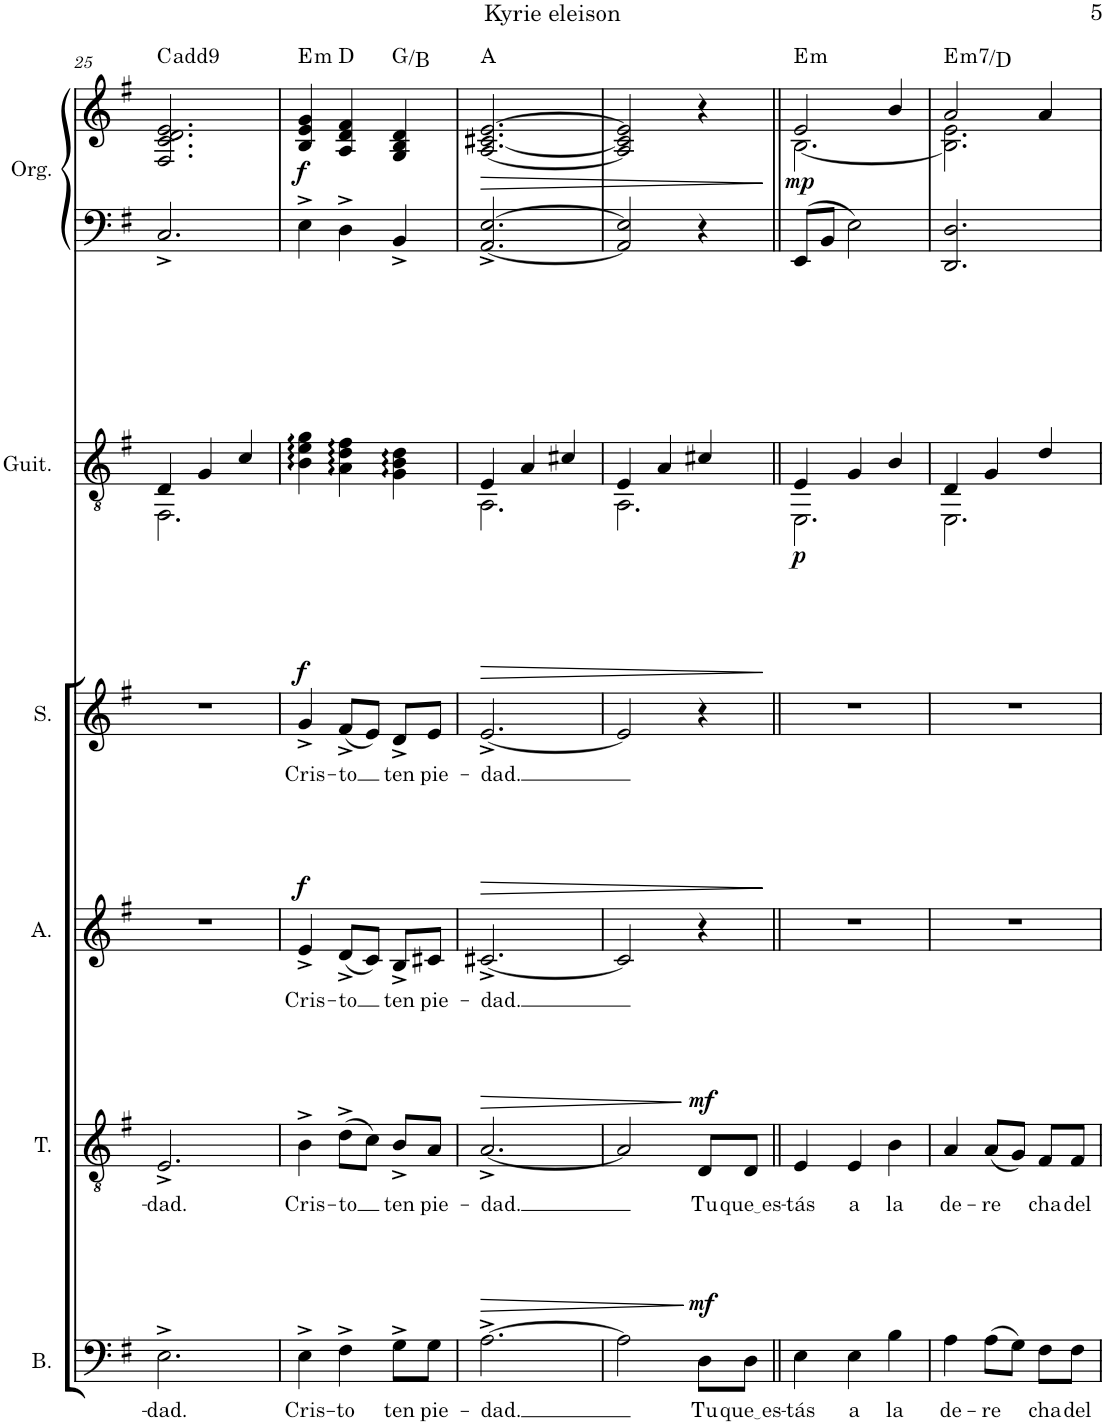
**kern	**text	**dynam	**kern	**text	**dynam	**kern	**text	**dynam	**kern	**text	**dynam	**kern	**dynam	**kern	**kern	**dynam	**harte
*part6	*part6	*part6	*part5	*part5	*part5	*part4	*part4	*part4	*part3	*part3	*part3	*part2	*part2	*part1	*part1	*part1	*part1
*staff7	*staff7	*staff7	*staff6	*staff6	*staff6	*staff5	*staff5	*staff5	*staff4	*staff4	*staff4	*staff3	*staff3	*staff2	*staff1	*staff1/2	*
*I"Bajo	*	*	*I"Tenor	*	*	*I"Alto	*	*	*I"Soprano	*	*	*I"Guitarra acústica	*	*I"Órgano	*	*	*
*I'B.	*	*	*I'T.	*	*	*I'A.	*	*	*I'S.	*	*	*I'Guit.	*	*	*	*	*
!!LO:PB:g=z
*clefF4	*	*	*clefGv2	*	*	*clefG2	*	*	*clefG2	*	*	*clefGv2	*	*clefF4	*clefG2	*	*
*k[f#]	*	*	*k[f#]	*	*	*k[f#]	*	*	*k[f#]	*	*	*k[f#]	*	*k[f#]	*k[f#]	*	*
*M3/4	*	*	*M3/4	*	*	*M3/4	*	*	*M3/4	*	*	*M3/4	*	*M3/4	*M3/4	*	*
=25	=25	=25	=25	=25	=25	=25	=25	=25	=25	=25	=25	=25	=25	=25	=25	=25	=25
!	!LO:LY:b	!	!	!LO:LY:b	!	!	!	!	!	!	!	!	!	!	!	!	!
*	*	*	*	*	*	*	*	*	*	*	*	*^	*	*	*	*	*
2.E^\	-dad.	.	2.E^/	-dad.	.	2.r	.	.	2.r	.	.	4D/	2.FF#\	.	2.C^/	2.F#/ 2.c/ 2.d/ 2.e/	.	C:maj(9)
.	.	.	.	.	.	.	.	.	.	.	.	4G/	.	.	.	.	.	.
.	.	.	.	.	.	.	.	.	.	.	.	4c/	.	.	.	.	.	.
*	*	*	*	*	*	*	*	*	*	*	*	*v	*v	*	*	*	*	*
=26	=26	=26	=26	=26	=26	=26	=26	=26	=26	=26	=26	=26	=26	=26	=26	=26	=26
!	!LO:LY:b	!	!	!LO:LY:b	!	!	!LO:LY:b	!LO:DY:a	!	!LO:LY:b	!LO:DY:a	!	!	!	!	!LO:DY:b	!LO:H:kt=m
4E^\	Cris-	.	4B^\	Cris-	.	4e^/	Cris-	f	4g^/	Cris-	f	4B\ 4e\ 4g\	.	4E^\	4B/ 4e/ 4g/	f	E:min
!	!LO:LY:b	!	!	!LO:LY:b	!	!	!LO:LY:b	!	!	!LO:LY:b	!	!	!	!	!	!	!
4F#^\	-to	.	(8d^\L	-to	.	(8d^/L	-to	.	(8f#^/L	-to	.	4A\ 4d\ 4f#\	.	4D^\	4A/ 4d/ 4f#/	.	D:maj
.	.	.	8c\J)	.	.	8c/J)	.	.	8e/J)	.	.	.	.	.	.	.	.
!	!LO:LY:b	!	!	!LO:LY:b	!	!	!LO:LY:b	!	!	!LO:LY:b	!	!	!	!	!	!	!
8G^\L	ten	.	8B^/L	ten	.	8B^/L	ten	.	8d^/L	ten	.	4G\ 4B\ 4d\	.	4BB^/	4G/ 4B/ 4d/	.	G:maj/3
!	!LO:LY:b	!	!	!LO:LY:b	!	!	!LO:LY:b	!	!	!LO:LY:b	!	!	!	!	!	!	!
8G\J	pie-	.	8A/J	pie-	.	8c#X/J	pie-	.	8e/J	pie-	.	.	.	.	.	.	.
=27	=27	=27	=27	=27	=27	=27	=27	=27	=27	=27	=27	=27	=27	=27	=27	=27	=27
!	!LO:LY:b	!LO:HP:b	!	!LO:LY:b	!LO:HP:b	!	!LO:LY:b	!LO:HP:b	!	!LO:LY:b	!LO:HP:b	!	!	!	!	!LO:HP:b	!
*	*	*	*	*	*	*	*	*	*	*	*	*^	*	*	*	*	*
[2.A^\	-dad.	>	[2.A^/	-dad.	>	[2.c#X^/	-dad.	>	[2.e^/	-dad.	>	4E/	2.AA\	.	[2.AA/^ [2.E/^	[2.A/ [2.c#X/ [2.e/	>	A:maj
.	.	.	.	.	.	.	.	.	.	.	.	4A/	.	.	.	.	.	.
.	.	.	.	.	.	.	.	.	.	.	.	4c#X/	.	.	.	.	.	.
=28	=28	=28	=28	=28	=28	=28	=28	=28	=28	=28	=28	=28	=28	=28	=28	=28	=28	=28
2A\]	.	.	2A/]	.	.	2c#/]	.	.	2e/]	.	.	4E/	2.AA\	.	2AA/] 2E/]	2A/] 2c#/] 2e/]	.	.
.	.	.	.	.	.	.	.	.	.	.	.	4A/	.	.	.	.	.	.
!	!LO:LY:b	!LO:DY:n=1:a	!	!LO:LY:b	!LO:DY:n=1:a	!	!	!	!	!	!	!	!	!	!	!	!	!
8D\L	Tu	] mf	8D/L	Tu	] mf	4r	.	.	4r	.	.	4c#X/	.	.	4r	4r	.	.
!	!LO:LY:b	!	!	!LO:LY:b	!	!	!	!	!	!	!	!	!	!	!	!	!	!
8D\J	que es	.	8D/J	que es	.	.	.	.	.	.	.	.	.	.	.	.	.	.
*	*	*	*	*	*	*	*	*	*	*	*	*v	*v	*	*	*	*	*
.	.	.	.	.	.	.	.	]	.	.	]	.	.	.	.	]	.
=29||	=29||	=29||	=29||	=29||	=29||	=29||	=29||	=29||	=29||	=29||	=29||	=29||	=29||	=29||	=29||	=29||	=29||
!	!LO:LY:b	!	!	!LO:LY:b	!	!	!	!	!	!	!	!	!LO:DY:b	!	!	!LO:DY:b	!LO:H:kt=m
*	*	*	*	*	*	*	*	*	*	*	*	*^	*	*	*^	*	*
4E\	-tás	.	4E/	-tás	.	2.r	.	.	2.r	.	.	4E/	2.EE\	p	8EE/L	2e/	[2.B\	mp	E:min
.	.	.	.	.	.	.	.	.	.	.	.	.	.	.	8BB/J	.	.	.	.
!	!LO:LY:b	!	!	!LO:LY:b	!	!	!	!	!	!	!	!	!	!	!	!	!	!	!
4E\	a	.	4E/	a	.	.	.	.	.	.	.	4G/	.	.	2E\	.	.	.	.
!	!LO:LY:b	!	!	!LO:LY:b	!	!	!	!	!	!	!	!	!	!	!	!	!	!	!
4B\	la	.	4B\	la	.	.	.	.	.	.	.	4B/	.	.	.	4b/	.	.	.
=30	=30	=30	=30	=30	=30	=30	=30	=30	=30	=30	=30	=30	=30	=30	=30	=30	=30	=30	=30
!	!LO:LY:b	!	!	!LO:LY:b	!	!	!	!	!	!	!	!	!	!	!	!	!	!	!LO:H:kt=m7
4A\	de-	.	4A/	de-	.	2.r	.	.	2.r	.	.	4D/	2.EE\	.	2.DD/ 2.D/	2a/	2.B\] 2.e\	.	E:min7/b7
!	!LO:LY:b	!	!	!LO:LY:b	!	!	!	!	!	!	!	!	!	!	!	!	!	!	!
(8A\L	-re	.	(8A/L	-re	.	.	.	.	.	.	.	4G/	.	.	.	.	.	.	.
8G\J)	.	.	8G/J)	.	.	.	.	.	.	.	.	.	.	.	.	.	.	.	.
!	!LO:LY:b	!	!	!LO:LY:b	!	!	!	!	!	!	!	!	!	!	!	!	!	!	!
8F#\L	cha	.	8F#/L	cha	.	.	.	.	.	.	.	4d/	.	.	.	4a/	.	.	.
!	!LO:LY:b	!	!	!LO:LY:b	!	!	!	!	!	!	!	!	!	!	!	!	!	!	!
8F#\J	del	.	8F#/J	del	.	.	.	.	.	.	.	.	.	.	.	.	.	.	.
*	*	*	*	*	*	*	*	*	*	*	*	*v	*v	*	*	*v	*v	*	*
=	=	=	=	=	=	=	=	=	=	=	=	=	=	=	=	=	=
*-	*-	*-	*-	*-	*-	*-	*-	*-	*-	*-	*-	*-	*-	*-	*-	*-	*-
